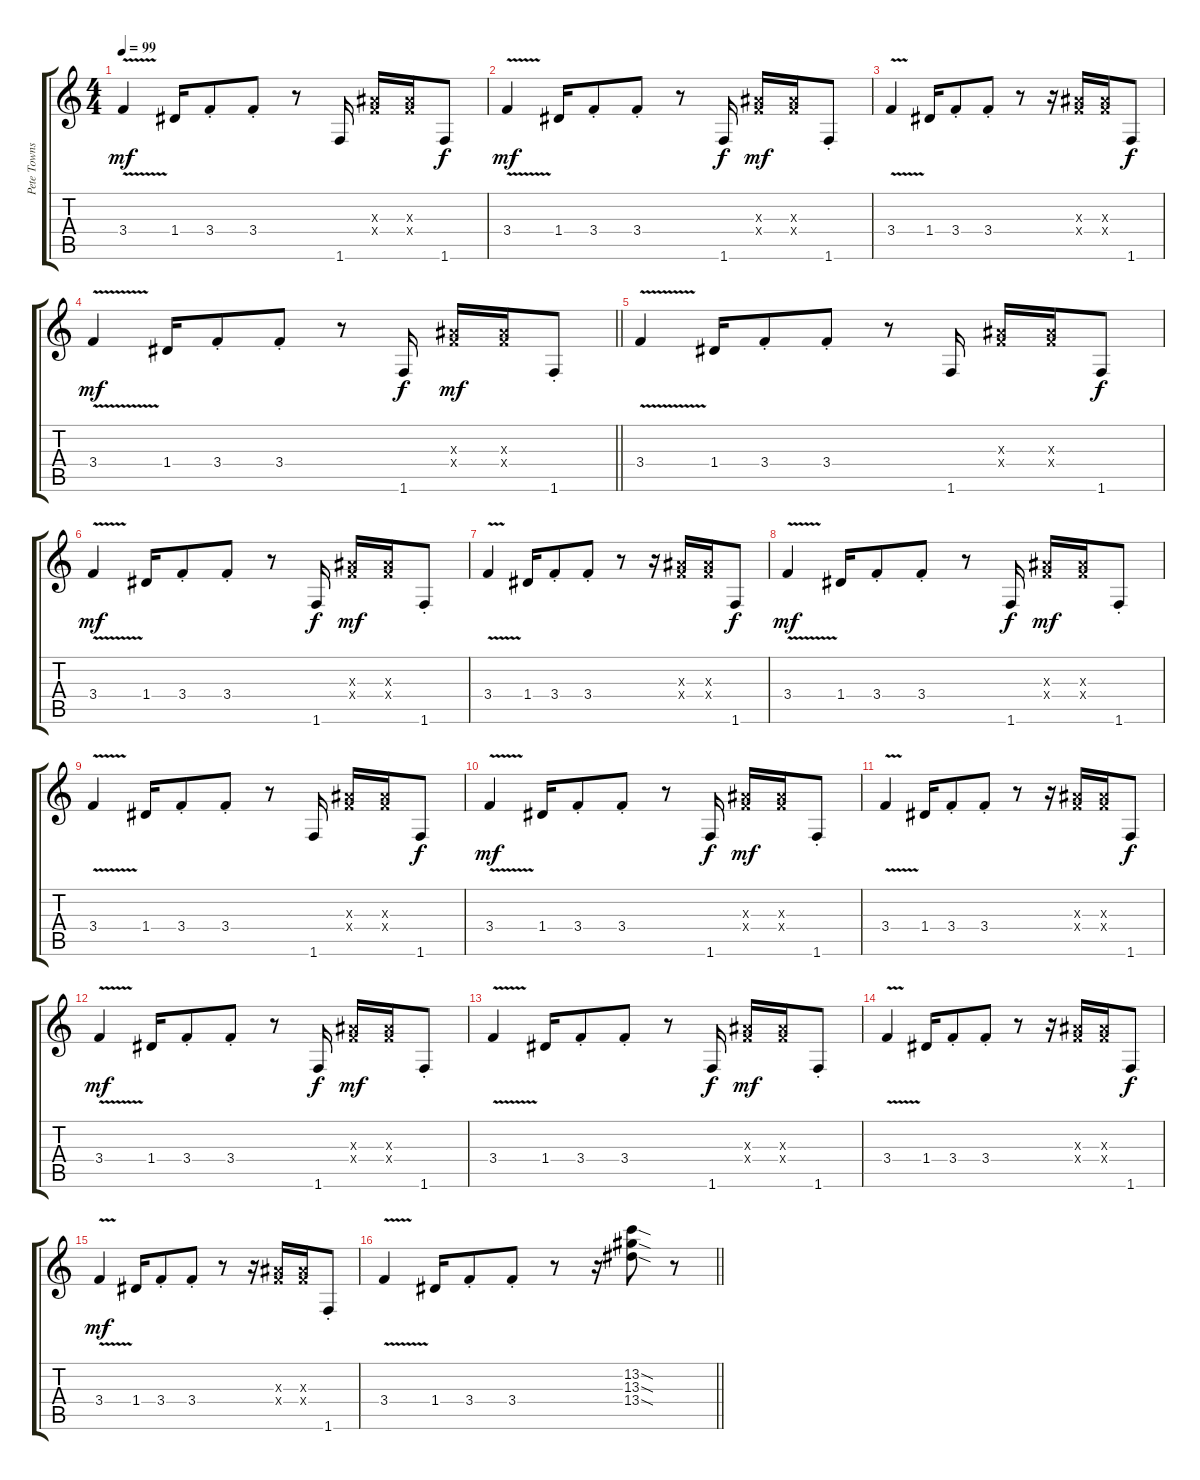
\track ("Pete Townshend" "Pete Towns") {instrument overdrivenguitar}
\staff {score tabs}
\tuning (E4 B3 G3 D3 A2 E2) {hide}
\ts (4 4)
\tempo 99
\clef g2
\ks c
3.4{v}.4{dy mf} 1.4.16 3.4{st}.8 3.4{st}.8 r.8 1.6.16 (3.3{x} 3.4{x}).16 (3.3{x} 3.4{x}).16 1.6.8{dy f} |
3.4{v}.4{dy mf} 1.4.16 3.4{st}.8 3.4{st}.8 r.8 1.6.16{dy f} (3.3{x} 3.4{x}).16{dy mf} (3.3{x} 3.4{x}).16 1.6{st}.8 |
3.4{v}.4 1.4.16 3.4{st}.8 3.4{st}.8 r.8 r.16 (3.3{x} 3.4{x}).16 (3.3{x} 3.4{x}).16 1.6.8{dy f} |
\barLineRight lightlight
3.4{v}.4{dy mf} 1.4.16 3.4{st}.8 3.4{st}.8 r.8 1.6.16{dy f} (3.3{x} 3.4{x}).16{dy mf} (3.3{x} 3.4{x}).16 1.6{st}.8 |
3.4{v}.4 1.4.16 3.4{st}.8 3.4{st}.8 r.8 1.6.16 (3.3{x} 3.4{x}).16 (3.3{x} 3.4{x}).16 1.6.8{dy f} |
3.4{v}.4{dy mf} 1.4.16 3.4{st}.8 3.4{st}.8 r.8 1.6.16{dy f} (3.3{x} 3.4{x}).16{dy mf} (3.3{x} 3.4{x}).16 1.6{st}.8 |
3.4{v}.4 1.4.16 3.4{st}.8 3.4{st}.8 r.8 r.16 (3.3{x} 3.4{x}).16 (3.3{x} 3.4{x}).16 1.6.8{dy f} |
3.4{v}.4{dy mf} 1.4.16 3.4{st}.8 3.4{st}.8 r.8 1.6.16{dy f} (3.3{x} 3.4{x}).16{dy mf} (3.3{x} 3.4{x}).16 1.6{st}.8 |
3.4{v}.4 1.4.16 3.4{st}.8 3.4{st}.8 r.8 1.6.16 (3.3{x} 3.4{x}).16 (3.3{x} 3.4{x}).16 1.6.8{dy f} |
3.4{v}.4{dy mf} 1.4.16 3.4{st}.8 3.4{st}.8 r.8 1.6.16{dy f} (3.3{x} 3.4{x}).16{dy mf} (3.3{x} 3.4{x}).16 1.6{st}.8 |
3.4{v}.4 1.4.16 3.4{st}.8 3.4{st}.8 r.8 r.16 (3.3{x} 3.4{x}).16 (3.3{x} 3.4{x}).16 1.6.8{dy f} |
3.4{v}.4{dy mf} 1.4.16 3.4{st}.8 3.4{st}.8 r.8 1.6.16{dy f} (3.3{x} 3.4{x}).16{dy mf} (3.3{x} 3.4{x}).16 1.6{st}.8 |
3.4{v}.4 1.4.16 3.4{st}.8 3.4{st}.8 r.8 1.6.16{dy f} (3.3{x} 3.4{x}).16{dy mf} (3.3{x} 3.4{x}).16 1.6{st}.8 |
3.4{v}.4 1.4.16 3.4{st}.8 3.4{st}.8 r.8 r.16 (3.3{x} 3.4{x}).16 (3.3{x} 3.4{x}).16 1.6.8{dy f} |
3.4{v}.4{dy mf} 1.4.16 3.4{st}.8 3.4{st}.8 r.8 r.16 (3.3{x} 3.4{x}).16 (3.3{x} 3.4{x}).16 1.6{st}.8 |
\barLineRight lightlight
3.4{v}.4 1.4.16 3.4{st}.8 3.4{st}.8 r.8 r.16 (13.2{sod} 13.3{sod} 13.4{sod}).8 r.8
